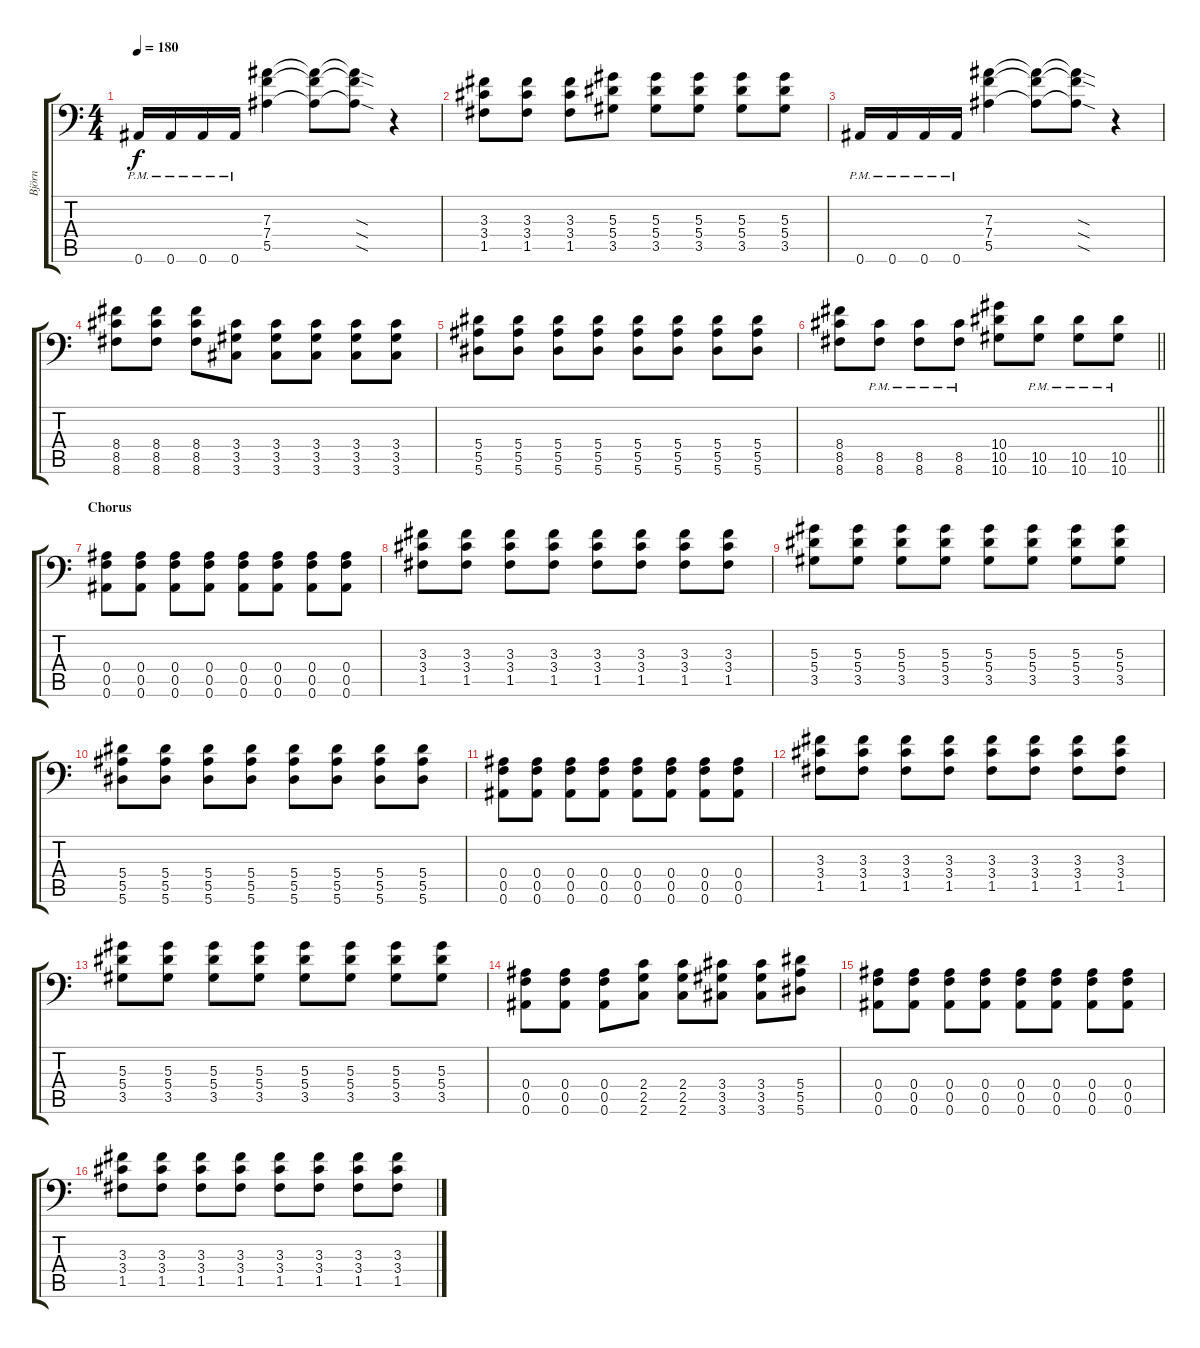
\track ("Björn" "Björn") {instrument overdrivenguitar}
\staff {score tabs}
\tuning (C4 G3 Eb3 Bb2 F2 Bb1) {hide}
\ts (4 4)
\tempo 180
\clef f4
\ks c
0.6{pm}.16{dy f} 0.6{pm}.16 0.6{pm}.16 0.6{pm}.16 (7.3 7.4 5.5).4 (7.3{t} 7.4{t} 5.5{t}).8 (7.3{sod t} 7.4{sod t} 5.5{sod t}).8 r.4 |
(3.3 3.4 1.5).8 (3.3 3.4 1.5).8 (3.3 3.4 1.5).8 (5.3 5.4 3.5).8 (5.3 5.4 3.5).8 (5.3 5.4 3.5).8 (5.3 5.4 3.5).8 (5.3 5.4 3.5).8 |
0.6{pm}.16 0.6{pm}.16 0.6{pm}.16 0.6{pm}.16 (7.3 7.4 5.5).4 (7.3{t} 7.4{t} 5.5{t}).8 (7.3{sod t} 7.4{sod t} 5.5{sod t}).8 r.4 |
(8.4 8.5 8.6).8 (8.4 8.5 8.6).8 (8.4 8.5 8.6).8 (3.4 3.5 3.6).8 (3.4 3.5 3.6).8 (3.4 3.5 3.6).8 (3.4 3.5 3.6).8 (3.4 3.5 3.6).8 |
(5.4 5.5 5.6).8 (5.4 5.5 5.6).8 (5.4 5.5 5.6).8 (5.4 5.5 5.6).8 (5.4 5.5 5.6).8 (5.4 5.5 5.6).8 (5.4 5.5 5.6).8 (5.4 5.5 5.6).8 |
\barLineRight lightlight
(8.4 8.5 8.6).8 (8.5{pm} 8.6{pm}).8 (8.5{pm} 8.6{pm}).8 (8.5{pm} 8.6{pm}).8 (10.4 10.5 10.6).8 (10.5{pm} 10.6{pm}).8 (10.5{pm} 10.6{pm}).8 (10.5{pm} 10.6{pm}).8 |
\section ("" "Chorus")
(0.4 0.5 0.6).8 (0.4 0.5 0.6).8 (0.4 0.5 0.6).8 (0.4 0.5 0.6).8 (0.4 0.5 0.6).8 (0.4 0.5 0.6).8 (0.4 0.5 0.6).8 (0.4 0.5 0.6).8 |
(3.3 3.4 1.5).8 (3.3 3.4 1.5).8 (3.3 3.4 1.5).8 (3.3 3.4 1.5).8 (3.3 3.4 1.5).8 (3.3 3.4 1.5).8 (3.3 3.4 1.5).8 (3.3 3.4 1.5).8 |
(5.3 5.4 3.5).8 (5.3 5.4 3.5).8 (5.3 5.4 3.5).8 (5.3 5.4 3.5).8 (5.3 5.4 3.5).8 (5.3 5.4 3.5).8 (5.3 5.4 3.5).8 (5.3 5.4 3.5).8 |
(5.4 5.5 5.6).8 (5.4 5.5 5.6).8 (5.4 5.5 5.6).8 (5.4 5.5 5.6).8 (5.4 5.5 5.6).8 (5.4 5.5 5.6).8 (5.4 5.5 5.6).8 (5.4 5.5 5.6).8 |
(0.4 0.5 0.6).8 (0.4 0.5 0.6).8 (0.4 0.5 0.6).8 (0.4 0.5 0.6).8 (0.4 0.5 0.6).8 (0.4 0.5 0.6).8 (0.4 0.5 0.6).8 (0.4 0.5 0.6).8 |
(3.3 3.4 1.5).8 (3.3 3.4 1.5).8 (3.3 3.4 1.5).8 (3.3 3.4 1.5).8 (3.3 3.4 1.5).8 (3.3 3.4 1.5).8 (3.3 3.4 1.5).8 (3.3 3.4 1.5).8 |
(5.3 5.4 3.5).8 (5.3 5.4 3.5).8 (5.3 5.4 3.5).8 (5.3 5.4 3.5).8 (5.3 5.4 3.5).8 (5.3 5.4 3.5).8 (5.3 5.4 3.5).8 (5.3 5.4 3.5).8 |
(0.4 0.5 0.6).8 (0.4 0.5 0.6).8 (0.4 0.5 0.6).8 (2.4 2.5 2.6).8 (2.4 2.5 2.6).8 (3.4 3.5 3.6).8 (3.4 3.5 3.6).8 (5.4 5.5 5.6).8 |
(0.4 0.5 0.6).8 (0.4 0.5 0.6).8 (0.4 0.5 0.6).8 (0.4 0.5 0.6).8 (0.4 0.5 0.6).8 (0.4 0.5 0.6).8 (0.4 0.5 0.6).8 (0.4 0.5 0.6).8 |
(3.3 3.4 1.5).8 (3.3 3.4 1.5).8 (3.3 3.4 1.5).8 (3.3 3.4 1.5).8 (3.3 3.4 1.5).8 (3.3 3.4 1.5).8 (3.3 3.4 1.5).8 (3.3 3.4 1.5).8
